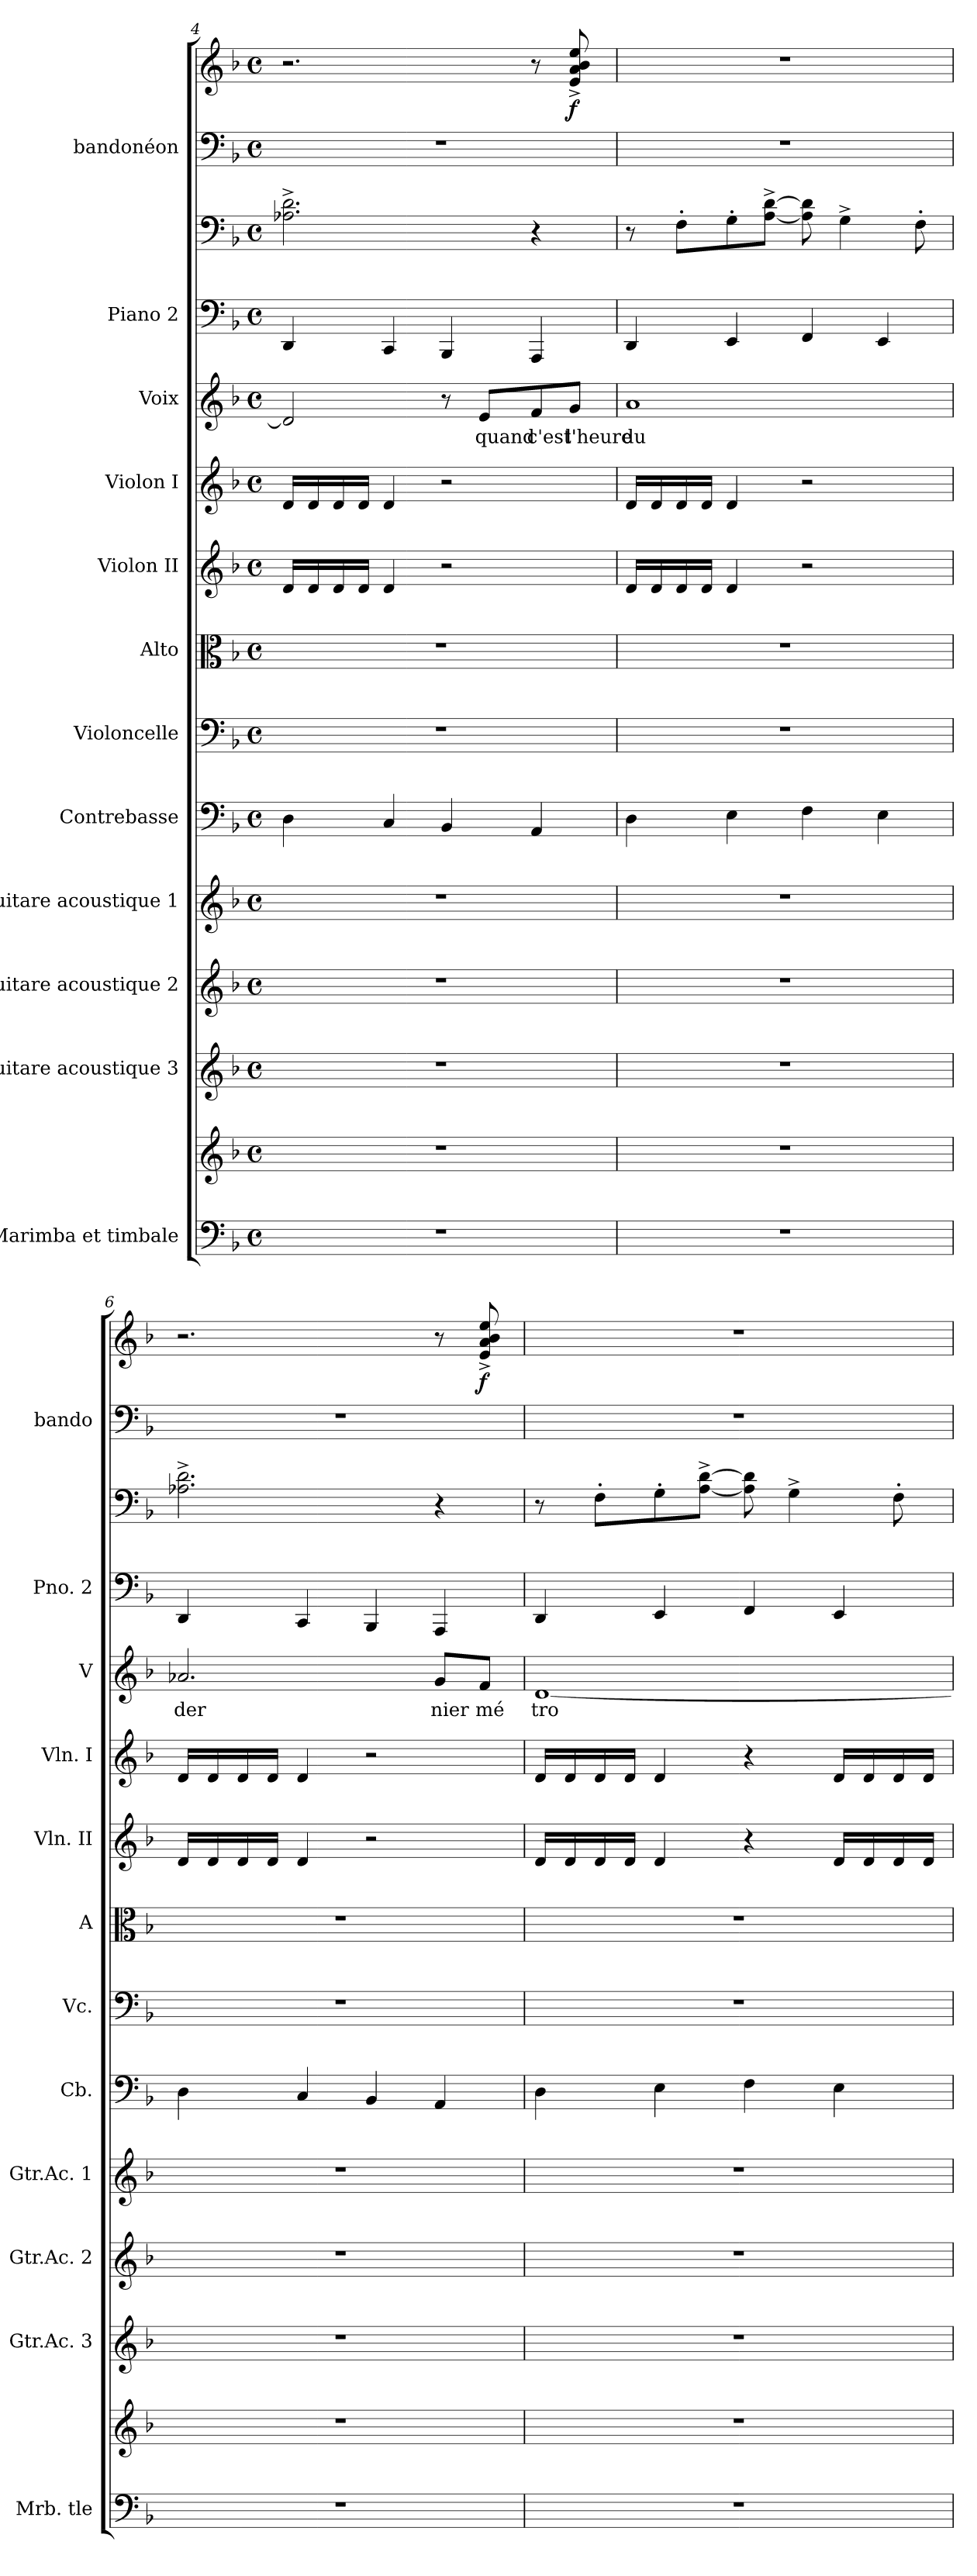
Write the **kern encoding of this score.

**kern	**kern	**kern	**kern	**kern	**kern	**kern	**kern	**kern	**kern	**kern	**text	**kern	**kern	**kern	**kern	**dynam
*part12	*part12	*part11	*part10	*part9	*part8	*part7	*part6	*part5	*part4	*part3	*part3	*part2	*part2	*part1	*part1	*part1
*staff15	*staff14	*staff13	*staff12	*staff11	*staff10	*staff9	*staff8	*staff7	*staff6	*staff5	*staff5	*staff4	*staff3	*staff2	*staff1	*staff1/2
*I"Marimba et timbale	*	*I"Guitare acoustique 3	*I"Guitare acoustique 2	*I"Guitare acoustique 1	*I"Contrebasse	*I"Violoncelle	*I"Alto	*I"Violon II	*I"Violon I	*I"Voix	*	*I"Piano 2	*	*I"bandonéon	*	*
*I'Mrb. tle	*	*I'Gtr.Ac. 3	*I'Gtr.Ac. 2	*I'Gtr.Ac. 1	*I'Cb.	*I'Vc.	*I'A	*I'Vln. II	*I'Vln. I	*I'V	*	*I'Pno. 2	*	*I'bando	*	*
*clefF4	*clefG2	*clefG2	*clefG2	*clefG2	*clefF4	*clefF4	*clefC3	*clefG2	*clefG2	*clefG2	*	*clefF4	*clefF4	*clefF4	*clefG2	*
*	*	*ITrd7c12	*ITrd7c12	*ITrd7c12	*ITrd7c12	*	*	*	*	*	*	*	*	*	*	*
*k[b-]	*k[b-]	*k[b-]	*k[b-]	*k[b-]	*k[b-]	*k[b-]	*k[b-]	*k[b-]	*k[b-]	*k[b-]	*	*k[b-]	*k[b-]	*k[b-]	*k[b-]	*
*d:	*d:	*d:	*d:	*d:	*d:	*d:	*d:	*d:	*d:	*d:	*	*d:	*d:	*d:	*d:	*
*M4/4	*M4/4	*M4/4	*M4/4	*M4/4	*M4/4	*M4/4	*M4/4	*M4/4	*M4/4	*M4/4	*	*M4/4	*M4/4	*M4/4	*M4/4	*
*met(c)	*met(c)	*met(c)	*met(c)	*met(c)	*met(c)	*met(c)	*met(c)	*met(c)	*met(c)	*met(c)	*	*met(c)	*met(c)	*met(c)	*met(c)	*
=4	=4	=4	=4	=4	=4	=4	=4	=4	=4	=4	=4	=4	=4	=4	=4	=4
1r	1r	1r	1r	1r	4DD\	1r	1r	16d/LL	16d/LL	2d/]	.	4DD/	2.A-X\^> 2.d\^>	1r	2.r	.
.	.	.	.	.	.	.	.	16d/	16d/	.	.	.	.	.	.	.
.	.	.	.	.	.	.	.	16d/	16d/	.	.	.	.	.	.	.
.	.	.	.	.	.	.	.	16d/JJ	16d/JJ	.	.	.	.	.	.	.
.	.	.	.	.	4CC/	.	.	4d/	4d/	.	.	4CC/	.	.	.	.
.	.	.	.	.	4BBB-/	.	.	2r	2r	8r	.	4BBB-/	.	.	.	.
!	!	!	!	!	!	!	!	!	!	!	!LO:LY:b	!	!	!	!	!
.	.	.	.	.	.	.	.	.	.	8e/L	quand	.	.	.	.	.
!	!	!	!	!	!	!	!	!	!	!	!LO:LY:b	!	!	!	!	!
.	.	.	.	.	4AAA/	.	.	.	.	8f/	c'est	4AAA/	4r	.	8r	.
!	!	!	!	!	!	!	!	!	!	!	!LO:LY:b	!	!	!	!	!LO:DY:b
.	.	.	.	.	.	.	.	.	.	8g/J	l'heure	.	.	.	8e/^< 8a/^< 8b-/^< 8ee/^<	f
!!LO:LB:g=z
=5	=5	=5	=5	=5	=5	=5	=5	=5	=5	=5	=5	=5	=5	=5	=5	=5
!	!	!	!	!	!	!	!	!	!	!	!LO:LY:b	!	!	!	!	!
1r	1r	1r	1r	1r	4DD\	1r	1r	16d/LL	16d/LL	1a	du	4DD/	8r	1r	1r	.
.	.	.	.	.	.	.	.	16d/	16d/	.	.	.	.	.	.	.
.	.	.	.	.	.	.	.	16d/	16d/	.	.	.	8F'>\L	.	.	.
.	.	.	.	.	.	.	.	16d/JJ	16d/JJ	.	.	.	.	.	.	.
.	.	.	.	.	4EE\	.	.	4d/	4d/	.	.	4EE/	8G'>\	.	.	.
.	.	.	.	.	.	.	.	.	.	.	.	.	[8A\^> [8d\^>J	.	.	.
.	.	.	.	.	4FF\	.	.	2r	2r	.	.	4FF/	8A\] 8d\]	.	.	.
.	.	.	.	.	.	.	.	.	.	.	.	.	4G^>\	.	.	.
.	.	.	.	.	4EE\	.	.	.	.	.	.	4EE/	.	.	.	.
.	.	.	.	.	.	.	.	.	.	.	.	.	8F'>\	.	.	.
=6	=6	=6	=6	=6	=6	=6	=6	=6	=6	=6	=6	=6	=6	=6	=6	=6
!	!	!	!	!	!	!	!	!	!	!	!LO:LY:b	!	!	!	!	!
1r	1r	1r	1r	1r	4DD\	1r	1r	16d/LL	16d/LL	2.a-X/	der	4DD/	2.A-X\^> 2.d\^>	1r	2.r	.
.	.	.	.	.	.	.	.	16d/	16d/	.	.	.	.	.	.	.
.	.	.	.	.	.	.	.	16d/	16d/	.	.	.	.	.	.	.
.	.	.	.	.	.	.	.	16d/JJ	16d/JJ	.	.	.	.	.	.	.
.	.	.	.	.	4CC/	.	.	4d/	4d/	.	.	4CC/	.	.	.	.
.	.	.	.	.	4BBB-/	.	.	2r	2r	.	.	4BBB-/	.	.	.	.
!	!	!	!	!	!	!	!	!	!	!	!LO:LY:b	!	!	!	!	!
.	.	.	.	.	4AAA/	.	.	.	.	8g/L	nier	4AAA/	4r	.	8r	.
!	!	!	!	!	!	!	!	!	!	!	!LO:LY:b	!	!	!	!	!LO:DY:b
.	.	.	.	.	.	.	.	.	.	8f/J	mé	.	.	.	8e/^<Z 8a/^<Z 8b-/^<Z 8ee/^<Z	f
=7	=7	=7	=7	=7	=7	=7	=7	=7	=7	=7	=7	=7	=7	=7	=7	=7
!	!	!	!	!	!	!	!	!	!	!	!LO:LY:b	!	!	!	!	!
1r	1r	1r	1r	1r	4DD\	1r	1r	16d/LL	16d/LL	[1d	tro	4DD/	8r	1r	1r	.
.	.	.	.	.	.	.	.	16d/	16d/	.	.	.	.	.	.	.
.	.	.	.	.	.	.	.	16d/	16d/	.	.	.	8F'>\L	.	.	.
.	.	.	.	.	.	.	.	16d/JJ	16d/JJ	.	.	.	.	.	.	.
.	.	.	.	.	4EE\	.	.	4d/	4d/	.	.	4EE/	8G'>\	.	.	.
.	.	.	.	.	.	.	.	.	.	.	.	.	[8A\^> [8d\^>J	.	.	.
.	.	.	.	.	4FF\	.	.	4r	4r	.	.	4FF/	8A\] 8d\]	.	.	.
.	.	.	.	.	.	.	.	.	.	.	.	.	4G^>\	.	.	.
.	.	.	.	.	4EE\	.	.	16d/LL	16d/LL	.	.	4EE/	.	.	.	.
.	.	.	.	.	.	.	.	16d/	16d/	.	.	.	.	.	.	.
.	.	.	.	.	.	.	.	16d/	16d/	.	.	.	8F'>\	.	.	.
.	.	.	.	.	.	.	.	16d/JJ	16d/JJ	.	.	.	.	.	.	.
=	=	=	=	=	=	=	=	=	=	=	=	=	=	=	=	=
*-	*-	*-	*-	*-	*-	*-	*-	*-	*-	*-	*-	*-	*-	*-	*-	*-
